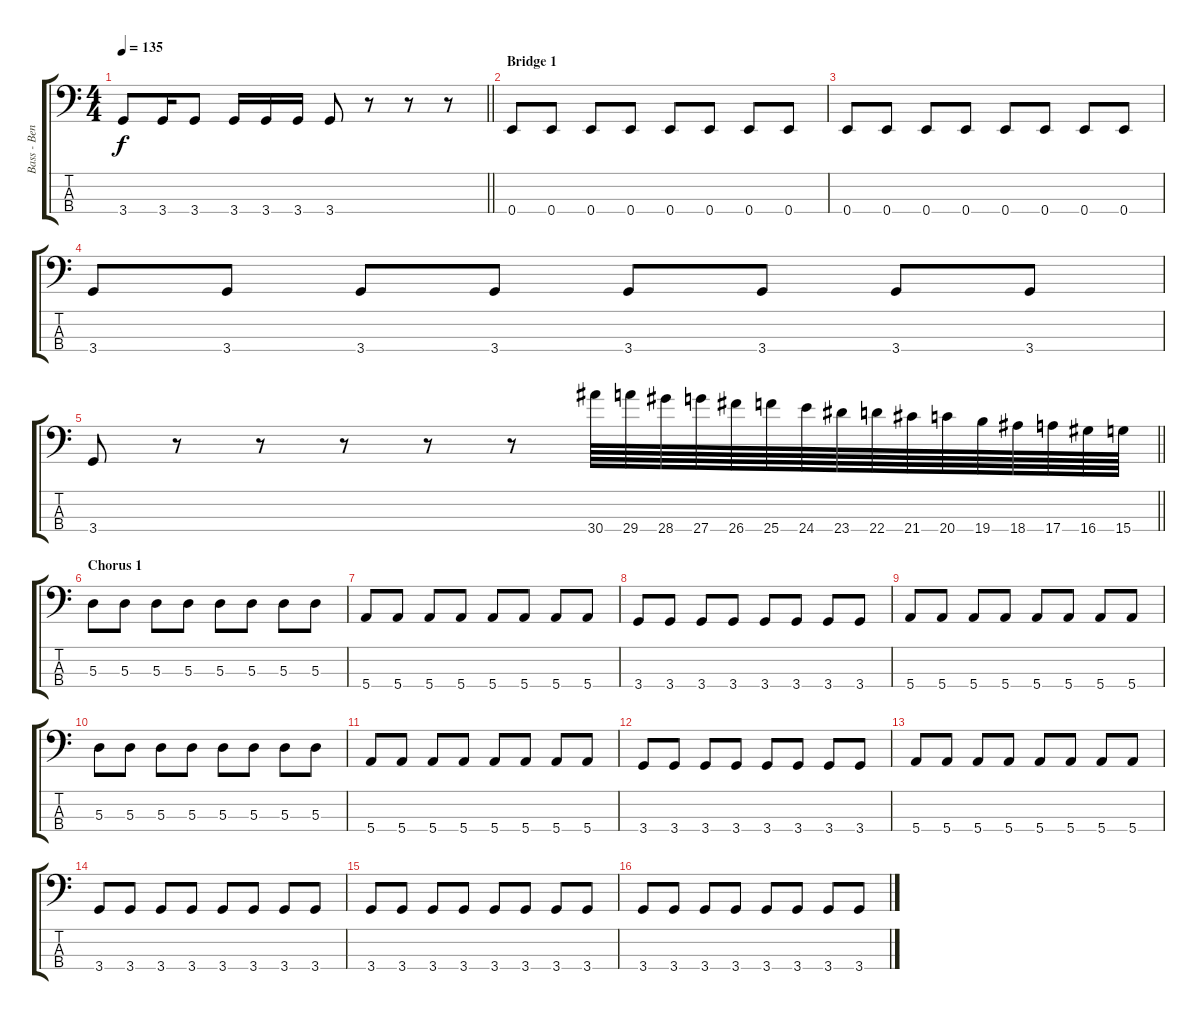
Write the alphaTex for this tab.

\track ("Bass - Ben Osmodson" "Bass - Ben") {instrument electricbassfinger}
\staff {score tabs}
\tuning (G2 D2 A1 E1) {hide}
\ts (4 4)
\tempo 135
\clef f4
\barLineRight lightlight
\ks c
3.4.8{dy f} 3.4.16 3.4.8 3.4.16 3.4.16 3.4.16 3.4.8 r.8 r.8 r.8 |
\section ("" "Bridge 1")
0.4.8 0.4.8 0.4.8 0.4.8 0.4.8 0.4.8 0.4.8 0.4.8 |
0.4.8 0.4.8 0.4.8 0.4.8 0.4.8 0.4.8 0.4.8 0.4.8 |
3.4.8 3.4.8 3.4.8 3.4.8 3.4.8 3.4.8 3.4.8 3.4.8 |
\barLineRight lightlight
3.4.8 r.8 r.8 r.8 r.8 r.8 30.4.64 29.4.64 28.4.64 27.4.64 26.4.64 25.4.64 24.4.64 23.4.64 22.4.64 21.4.64 20.4.64 19.4.64 18.4.64 17.4.64 16.4.64 15.4.64 |
\section ("" "Chorus 1")
5.3.8 5.3.8 5.3.8 5.3.8 5.3.8 5.3.8 5.3.8 5.3.8 |
5.4.8 5.4.8 5.4.8 5.4.8 5.4.8 5.4.8 5.4.8 5.4.8 |
3.4.8 3.4.8 3.4.8 3.4.8 3.4.8 3.4.8 3.4.8 3.4.8 |
5.4.8 5.4.8 5.4.8 5.4.8 5.4.8 5.4.8 5.4.8 5.4.8 |
5.3.8 5.3.8 5.3.8 5.3.8 5.3.8 5.3.8 5.3.8 5.3.8 |
5.4.8 5.4.8 5.4.8 5.4.8 5.4.8 5.4.8 5.4.8 5.4.8 |
3.4.8 3.4.8 3.4.8 3.4.8 3.4.8 3.4.8 3.4.8 3.4.8 |
5.4.8 5.4.8 5.4.8 5.4.8 5.4.8 5.4.8 5.4.8 5.4.8 |
3.4.8 3.4.8 3.4.8 3.4.8 3.4.8 3.4.8 3.4.8 3.4.8 |
3.4.8 3.4.8 3.4.8 3.4.8 3.4.8 3.4.8 3.4.8 3.4.8 |
3.4.8 3.4.8 3.4.8 3.4.8 3.4.8 3.4.8 3.4.8 3.4.8
